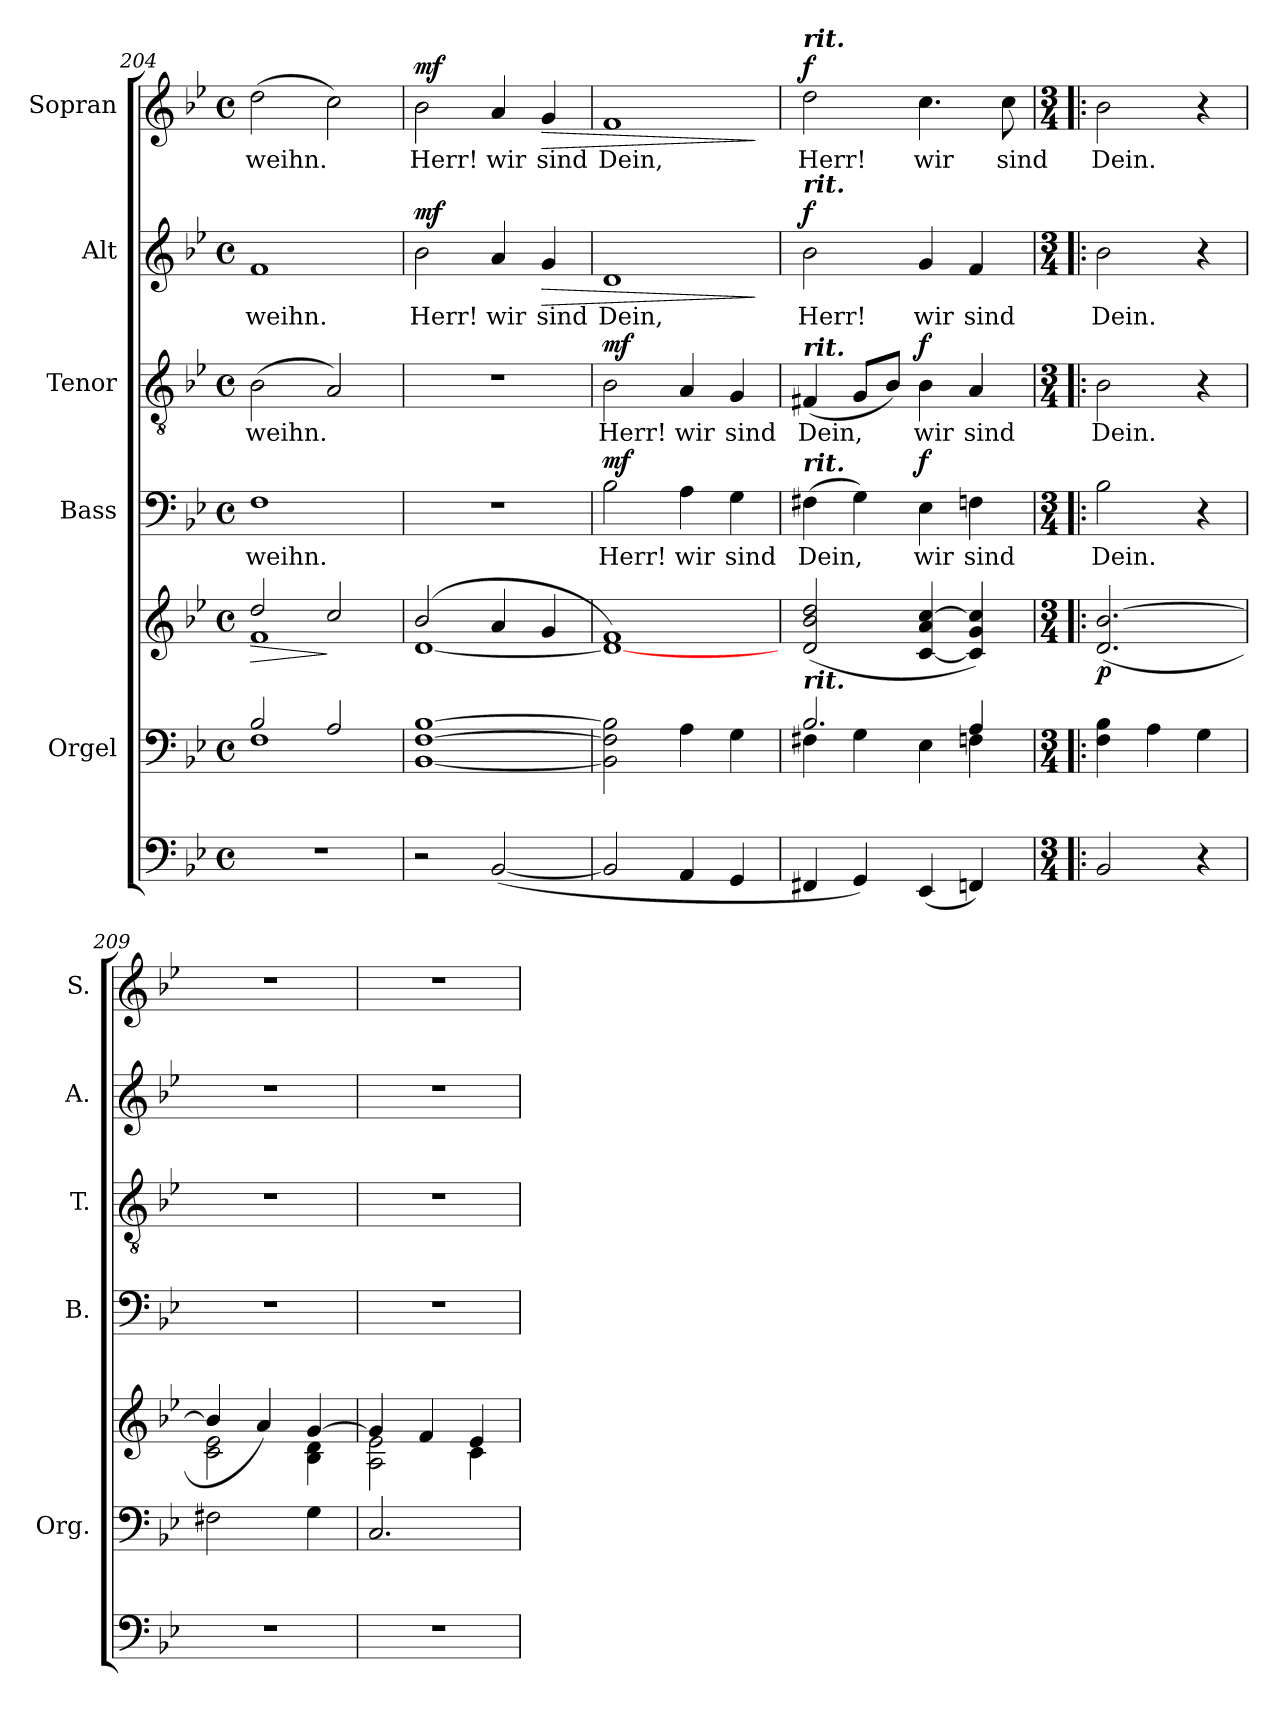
**kern	**kern	**kern	**dynam	**kern	**text	**dynam	**kern	**text	**dynam	**kern	**text	**dynam	**kern	**text	**dynam
*part6	*part5	*part5	*part5	*part4	*part4	*part4	*part3	*part3	*part3	*part2	*part2	*part2	*part1	*part1	*part1
*staff7	*staff6	*staff5	*staff5/6	*staff4	*staff4	*staff4	*staff3	*staff3	*staff3	*staff2	*staff2	*staff2	*staff1	*staff1	*staff1
*	*I"Orgel	*	*	*I"Bass	*	*	*I"Tenor	*	*	*I"Alt	*	*	*I"Sopran	*	*
*	*I'Org.	*	*	*I'B.	*	*	*I'T.	*	*	*I'A.	*	*	*I'S.	*	*
!!LO:PB:g=z
*clefF4	*clefF4	*clefG2	*	*clefF4	*	*	*clefGv2	*	*	*clefG2	*	*	*clefG2	*	*
*k[b-e-]	*k[b-e-]	*k[b-e-]	*	*k[b-e-]	*	*	*k[b-e-]	*	*	*k[b-e-]	*	*	*k[b-e-]	*	*
*B-:	*B-:	*B-:	*	*B-:	*	*	*B-:	*	*	*B-:	*	*	*B-:	*	*
*M4/4	*M4/4	*M4/4	*	*M4/4	*	*	*M4/4	*	*	*M4/4	*	*	*M4/4	*	*
*met(c)	*met(c)	*met(c)	*	*met(c)	*	*	*met(c)	*	*	*met(c)	*	*	*met(c)	*	*
=204	=204	=204	=204	=204	=204	=204	=204	=204	=204	=204	=204	=204	=204	=204	=204
*	*^	*	*	*	*	*	*	*	*	*	*	*	*	*	*
!	!	!	!	!LO:HP:b	!	!LO:LY:b	!	!	!LO:LY:b	!	!	!LO:LY:b	!	!	!LO:LY:b	!
*	*	*	*^	*	*	*	*	*	*	*	*	*	*	*	*	*
1r	2B-/	1F	2dd/	1f	>	1F	weihn.	.	(>2B-\	weihn.	.	1f	weihn.	.	(>2dd\	weihn.	.
.	2A/	.	2cc/	.	]	.	.	.	2A/)	.	.	.	.	.	2cc\)	.	.
*	*v	*v	*	*	*	*	*	*	*	*	*	*	*	*	*	*	*
=205	=205	=205	=205	=205	=205	=205	=205	=205	=205	=205	=205	=205	=205	=205	=205	=205
!	!	!	!	!	!	!	!	!	!	!	!	!LO:LY:b	!LO:DY:a	!	!LO:LY:b	!LO:DY:a
2r	[1BB- [1F [1B-	(2b-/	[<1d	.	1r	.	.	1r	.	.	2b-\	Herr!	mf	2b-\	Herr!	mf
!	!	!	!	!	!	!	!	!	!	!	!	!LO:LY:b	!	!	!LO:LY:b	!
(<[2BB-/	.	4a/	.	.	.	.	.	.	.	.	4a/	wir	.	4a/	wir	.
!	!	!	!	!	!	!	!	!	!	!	!	!LO:LY:b	!LO:HP:b	!	!LO:LY:b	!LO:HP:b
.	.	4g/	.	.	.	.	.	.	.	.	4g/	sind	>	4g/	sind	>
=206	=206	=206	=206	=206	=206	=206	=206	=206	=206	=206	=206	=206	=206	=206	=206	=206
!	!	!	!	!	!	!LO:LY:b	!LO:DY:a	!	!LO:LY:b	!LO:DY:a	!	!LO:LY:b	!	!	!LO:LY:b	!
2BB-/]	2BB-\] 2F\] 2B-\]	1f)	1d_	.	2B-\	Herr!	mf	2B-\	Herr!	mf	1d	Dein,	.	1f	Dein,	.
!	!	!	!	!	!	!LO:LY:b	!	!	!LO:LY:b	!	!	!	!	!	!	!
4AA/	4A\	.	.	.	4A\	wir	.	4A/	wir	.	.	.	.	.	.	.
!	!	!	!	!	!	!LO:LY:b	!	!	!LO:LY:b	!	!	!	!	!	!	!
4GG/	4G\	.	.	.	4G\	sind	.	4G/	sind	.	.	.	.	.	.	.
*	*	*v	*v	*	*	*	*	*	*	*	*	*	*	*	*	*
.	.	.	.	.	.	.	.	.	.	.	.	]	.	.	]
=207	=207	=207	=207	=207	=207	=207	=207	=207	=207	=207	=207	=207	=207	=207	=207
*	*^	*	*	*	*	*	*	*	*	*	*	*	*	*	*
!	!	!	!	!	!	!	!	!	!	!	!	!	!	!LO:TX:a:Bi:t=rit.	!	!
!	!	!	!	!	!	!	!	!	!	!	!LO:TX:a:Bi:t=rit.	!	!	!	!	!
!	!	!	!	!	!	!	!	!LO:TX:a:Bi:t=rit.	!	!	!	!	!	!	!	!
!	!	!	!	!	!LO:TX:a:Bi:t=rit.	!	!	!	!	!	!	!	!	!	!	!
!	!	!	!LO:TX:b:Bi:t=rit.	!	!	!	!	!	!	!	!	!	!	!	!	!
!	!	!	!	!	!	!LO:LY:b	!	!	!LO:LY:b	!	!	!LO:LY:b	!LO:DY:a	!	!LO:LY:b	!LO:DY:b
4FF#X/	2.B-/	4F#X\	(2d/ 2b-/ 2dd/	.	(>4F#X\	Dein,	.	(<4F#X/	Dein,	.	2b-\	Herr!	f	2dd\	Herr!	f
4GG/)	.	4G\	.	.	4G\)	.	.	8G/L	.	.	.	.	.	.	.	.
.	.	.	.	.	.	.	.	8B-/J)	.	.	.	.	.	.	.	.
!	!	!	!	!	!	!LO:LY:b	!LO:DY:a	!	!LO:LY:b	!LO:DY:a	!	!LO:LY:b	!	!	!LO:LY:b	!
(<4EE-/	.	4E-\	[4c/ 4a/ [4cc/	.	4E-\	wir	f	4B-\	wir	f	4g/	wir	.	4.cc\	wir	.
!	!	!	!	!	!	!LO:LY:b	!	!	!LO:LY:b	!	!	!LO:LY:b	!	!	!	!
4FFn/)	4A/	4Fn\	4c/] 4g/ 4cc/])	.	4Fn\	sind	.	4A/	sind	.	4f/	sind	.	.	.	.
!	!	!	!	!	!	!	!	!	!	!	!	!	!	!	!LO:LY:b	!
.	.	.	.	.	.	.	.	.	.	.	.	.	.	8cc\	sind	.
*	*v	*v	*	*	*	*	*	*	*	*	*	*	*	*	*	*
=208!|:	=208!|:	=208!|:	=208!|:	=208!|:	=208!|:	=208!|:	=208!|:	=208!|:	=208!|:	=208!|:	=208!|:	=208!|:	=208!|:	=208!|:	=208!|:
*M3/4	*M3/4	*M3/4	*	*M3/4	*	*	*M3/4	*	*	*M3/4	*	*	*M3/4	*	*
!	!	!	!LO:DY:b	!	!LO:LY:b	!	!	!LO:LY:b	!	!	!LO:LY:b	!	!	!LO:LY:b	!
2BB-/	4F\ 4B-\	(2.d/ [>2.b-/	p	2B-\	Dein.	.	2B-\	Dein.	.	2b-\	Dein.	.	2b-\	Dein.	.
.	4A\	.	.	.	.	.	.	.	.	.	.	.	.	.	.
4r	4G\	.	.	4r	.	.	4r	.	.	4r	.	.	4r	.	.
!!LO:PB:g=z
=209	=209	=209	=209	=209	=209	=209	=209	=209	=209	=209	=209	=209	=209	=209	=209
*	*	*^	*	*	*	*	*	*	*	*	*	*	*	*	*
2.r	2F#X\	4b-/]	2c\ 2e-\	.	2.r	.	.	2.r	.	.	2.r	.	.	2.r	.	.
.	.	4a/)	.	.	.	.	.	.	.	.	.	.	.	.	.	.
.	4G\	[>4g/	4B-\ 4d\	.	.	.	.	.	.	.	.	.	.	.	.	.
=210	=210	=210	=210	=210	=210	=210	=210	=210	=210	=210	=210	=210	=210	=210	=210	=210
2.r	2.C/	4g/]	2A\ 2e-\	.	2.r	.	.	2.r	.	.	2.r	.	.	2.r	.	.
.	.	4f/	.	.	.	.	.	.	.	.	.	.	.	.	.	.
.	.	4e-/	4c\	.	.	.	.	.	.	.	.	.	.	.	.	.
*	*	*v	*v	*	*	*	*	*	*	*	*	*	*	*	*	*
=	=	=	=	=	=	=	=	=	=	=	=	=	=	=	=
*-	*-	*-	*-	*-	*-	*-	*-	*-	*-	*-	*-	*-	*-	*-	*-
